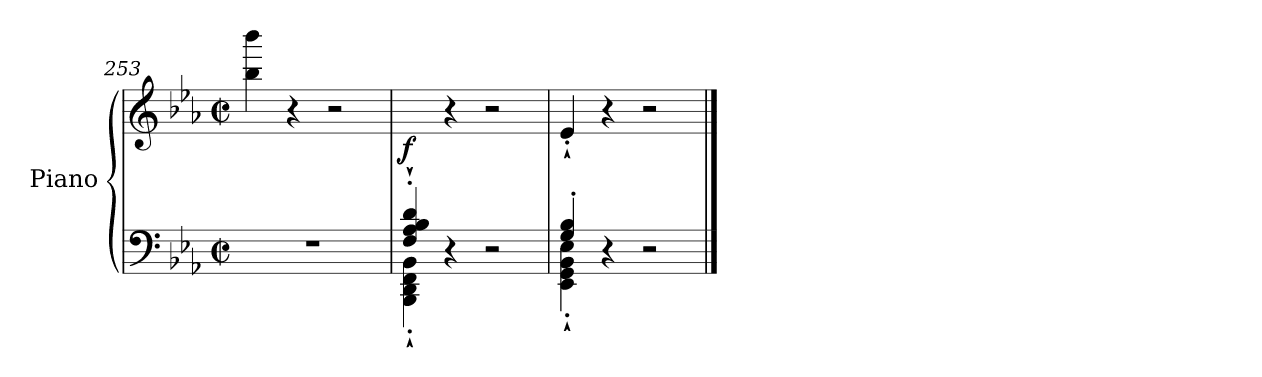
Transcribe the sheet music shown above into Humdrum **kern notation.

**kern	**kern	**dynam
*part1	*part1	*part1
*staff2	*staff1	*staff1/2
*I"Piano	*	*
*I'Pno	*	*
*clefF4	*clefG2	*
*k[b-e-a-]	*k[b-e-a-]	*
*M4/4	*M4/4	*
*met(c|)	*met(c|)	*
=253	=253	=253
1r	4bb-\ 4bbb-\	.
.	4r	.
.	2r	.
=254	=254	=254
*^	*	*
!	!	!	!LO:DY:b
4F/`' 4A-/`' 4B-/`' 4d/`'	4BBB-\`' 4DD\`' 4FF\`' 4BB-\`'	4ryy	f
2.ryy	4r	4r	.
.	2r	2r	.
=255	=255	=255	=255
4G/' 4B-/'	4EE-\`' 4GG\`' 4BB-\`' 4E-\`'	4e-`'/	.
2.ryy	4r	4r	.
.	2r	2r	.
*v	*v	*	*
==	==	==
*-	*-	*-
